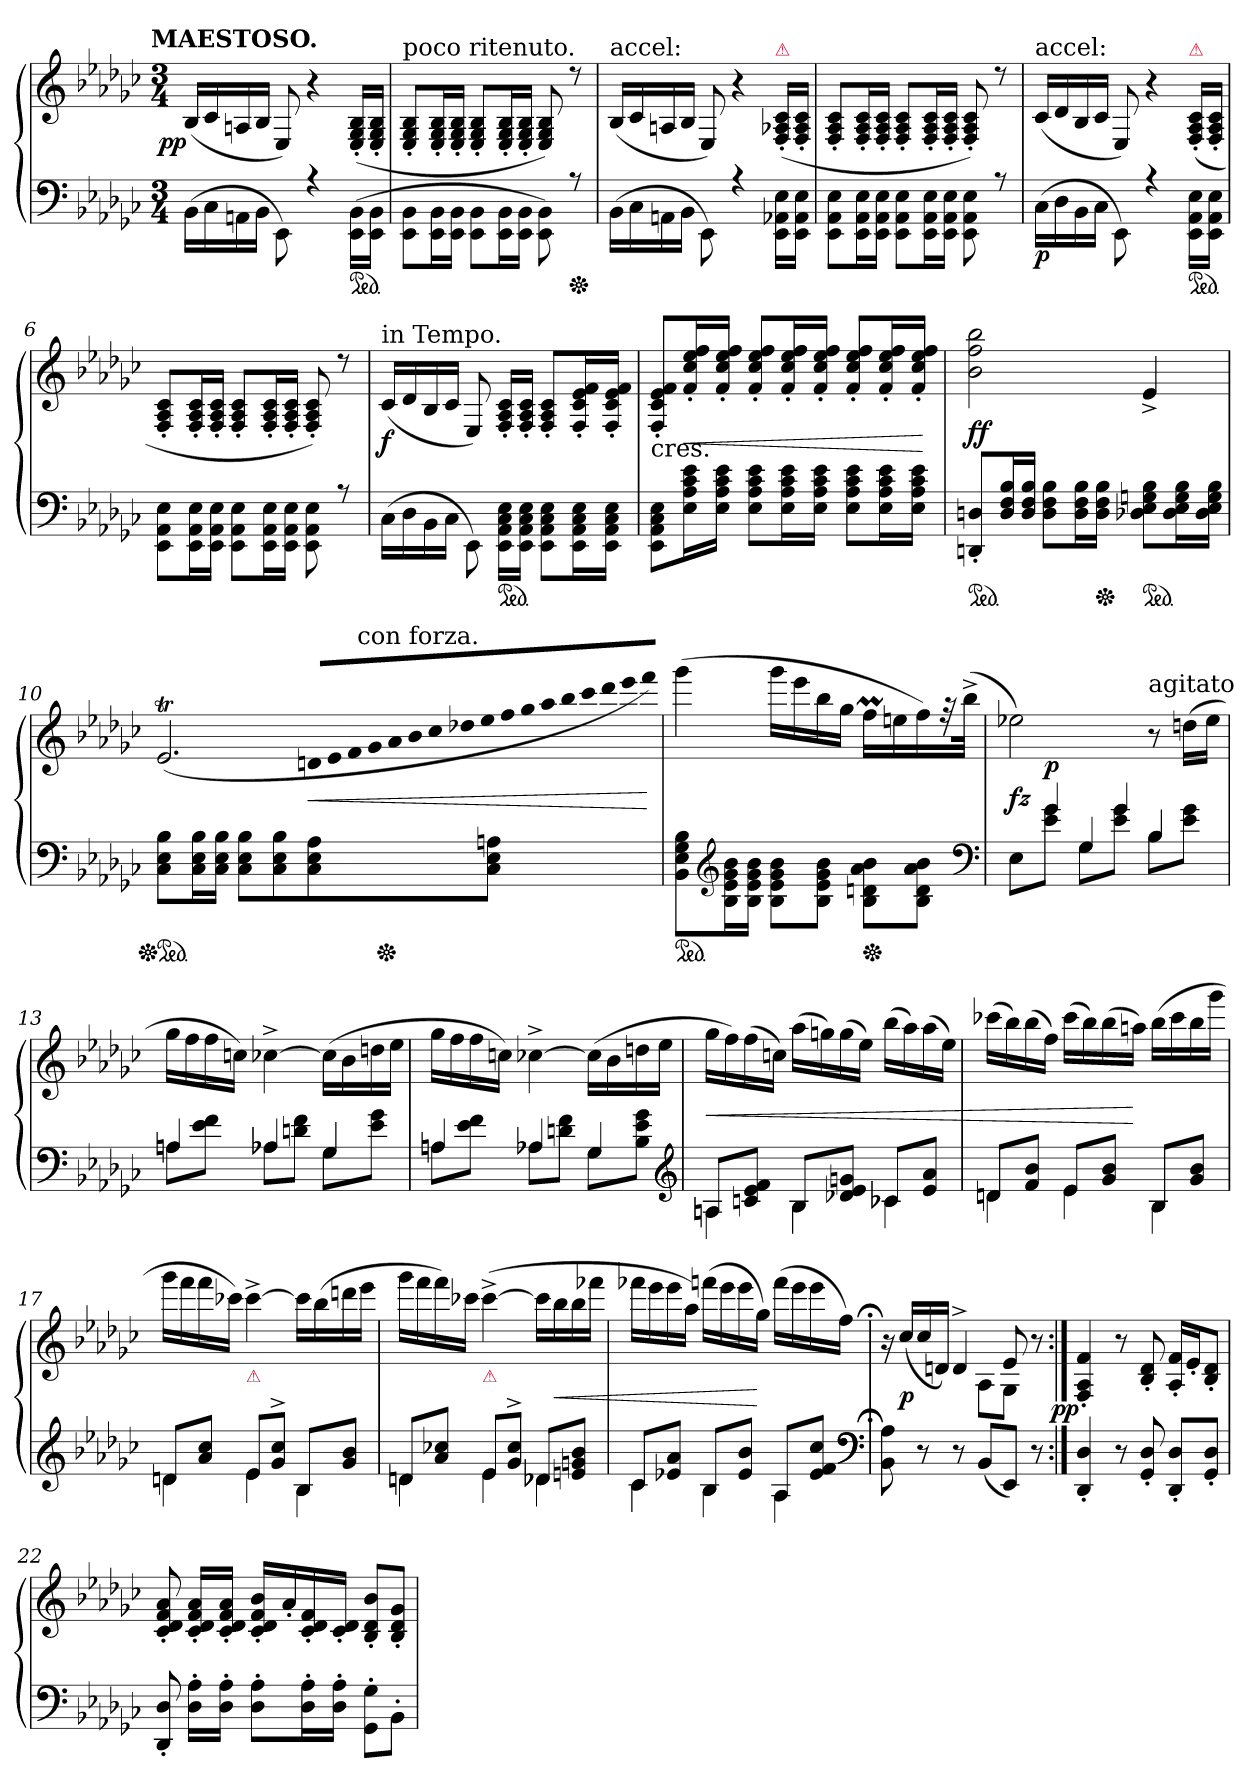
**kern	**kern	**dynam
*part1	*part1	*part1
*staff2	*staff1	*staff1/2
*clefF4	*clefG2	*
*k[b-e-a-d-g-c-]	*k[b-e-a-d-g-c-]	*
*e-:	*e-:	*
!!LO:TX:omd:t=MAESTOSO.
*M3/4	*M3/4	*
=1	=1	=1
!	!	!LO:DY:rj
(<16BB-\LL	(>16B-/LL	pp
16C-\	16c-/	.
16AAn\	16An/	.
16BB-\JJ	16B-/JJ	.
8EE-\)	8E-/)	.
4rA	4r	.
*ped	*	*
(<16EE-\ 16BB-\LL	(>16E-'>/ 16G-'>/ 16B-'>/LL	.
16EE-\ 16BB-\JJ	16E-'>/ 16G-'>/ 16B-'>/JJ	.
=2	=2	=2
!	!LO:TX:a:t=poco ritenuto.	!
8EE-\ 8BB-\L	8E-'>/ 8G-'>/ 8B-'>/L	.
16EE-\ 16BB-\L	16E-'>/ 16G-'>/ 16B-'>/L	.
16EE-\ 16BB-\JJ	16E-'>/ 16G-'>/ 16B-'>/JJ	.
8EE-\ 8BB-\L	8E-'>/ 8G-'>/ 8B-'>/L	.
16EE-\ 16BB-\L	16E-'>/ 16G-'>/ 16B-'>/L	.
16EE-\ 16BB-\JJ	16E-'>/ 16G-'>/ 16B-'>/JJ	.
8EE-\ 8BB-\)	8E-/ 8G-/ 8B-/)	.
*Xped	*	*
8rA	8rdd	.
=3	=3	=3
!	!LO:TX:a:t=accel&colon;	!
(<16BB-\LL	(>16B-/LL	.
16C-\	16c-/	.
16AAn\	16An/	.
16BB-\JJ	16B-/JJ	.
8EE-\)	8E-/)	.
4rA	4r	.
!	!LO:TX:a:color=crimson:t=⚠	!
16EE-\ 16AA-X\ 16E-\LL	(>16F'>/ 16A-X'>/ 16c-'>/LL	.
16EE-\ 16AA-\ 16E-\JJ	16F'>/ 16A-'>/ 16c-'>/JJ	.
=4	=4	=4
8EE-\ 8AA-\ 8E-\L	8F'>/ 8A-'>/ 8c-'>/L	.
16EE-\ 16AA-\ 16E-\L	16F'>/ 16A-'>/ 16c-'>/L	.
16EE-\ 16AA-\ 16E-\JJ	16F'>/ 16A-'>/ 16c-'>/JJ	.
8EE-\ 8AA-\ 8E-\L	8F'>/ 8A-'>/ 8c-'>/L	.
16EE-\ 16AA-\ 16E-\L	16F'>/ 16A-'>/ 16c-'>/L	.
16EE-\ 16AA-\ 16E-\JJ	16F'>/ 16A-'>/ 16c-'>/JJ	.
8EE-\ 8AA-\ 8E-\	8F'>/ 8A-'>/ 8c-'>/)	.
8rA	8rdd	.
=5	=5	=5
!	!LO:TX:a:t=accel&colon;	!
!	!	!LO:DY:b=2
(<16C-\LL	(>16c-/LL	p
16D-\	16d-/	.
16BB-\	16B-/	.
16C-\JJ	16c-/JJ	.
8EE-\)	8E-/)	.
4rA	4r	.
!	!LO:TX:a:color=crimson:t=⚠	!
*ped	*	*
16EE-\ 16AA-\ 16E-\LL	(>16F'>/ 16A-'>/ 16c-'>/LL	.
16EE-\ 16AA-\ 16E-\JJ	16F'>/ 16A-'>/ 16c-'>/JJ	.
=6	=6	=6
8EE-\ 8AA-\ 8E-\L	8F'>/ 8A-'>/ 8c-'>/L	.
16EE-\ 16AA-\ 16E-\L	16F'>/ 16A-'>/ 16c-'>/L	.
16EE-\ 16AA-\ 16E-\JJ	16F'>/ 16A-'>/ 16c-'>/JJ	.
8EE-\ 8AA-\ 8E-\L	8F'>/ 8A-'>/ 8c-'>/L	.
16EE-\ 16AA-\ 16E-\L	16F'>/ 16A-'>/ 16c-'>/L	.
16EE-\ 16AA-\ 16E-\JJ	16F'>/ 16A-'>/ 16c-'>/JJ	.
8EE-\ 8AA-\ 8E-\	8F'>/ 8A-'>/ 8c-'>/)	.
8rA	8rdd	.
=7	=7	=7
!	!LO:TX:a:t=in Tempo.	!
(<16C-\LL	(>16c-/LL	f
16D-\	16d-/	.
16BB-\	16B-/	.
16C-\JJ	16c-/JJ	.
8EE-\)	8E-/)	.
*ped	*	*
16EE-\ 16AA-\ 16C-\ 16E-\LL	16F'>/ 16A-'>/ 16c-'>/LL	.
16EE-\ 16AA-\ 16C-\ 16E-\JJ	16F'>/ 16A-'>/ 16c-'>/JJ	.
8EE-\ 8AA-\ 8C-\ 8E-\L	8F'>/ 8A-'>/ 8c-'>/L	.
16EE-\ 16AA-\ 16C-\ 16E-\L	16F'>/ 16c-'>/ 16e-'>/ 16f'>/L	.
16EE-\ 16AA-\ 16C-\ 16E-\JJ	16F'>/ 16c-'>/ 16e-'>/ 16f'>/JJ	.
=8	=8	=8
!	!LO:TX:c:t=cres.	!
8EE-\ 8AA-\ 8C-\ 8E-\L	8F'>/ 8c-'>/ 8e-'>/ 8f'>/L	.
16E- 16A- 16c- 16e-L	16f'> 16cc-'> 16ee-'> 16ff'>L	<
16E- 16A- 16c- 16e-JJ	16f'> 16cc-'> 16ee-'> 16ff'>JJ	.
8E- 8A- 8c- 8e-L	8f'>/ 8cc-'>/ 8ee-'>/ 8ff'>/L	.
16E- 16A- 16c- 16e-L	16f'>/ 16cc-'>/ 16ee-'>/ 16ff'>/L	.
16E- 16A- 16c- 16e-JJ	16f'>/ 16cc-'>/ 16ee-'>/ 16ff'>/JJ	.
8E- 8A- 8c- 8e-L	8f'>/ 8cc-'>/ 8ee-'>/ 8ff'>/L	.
16E- 16A- 16c- 16e-L	16f'>/ 16cc-'>/ 16ee-'>/ 16ff'>/L	.
16E- 16A- 16c- 16e-JJ	16f'>/ 16cc-'>/ 16ee-'>/ 16ff'>/JJ	.
.	.	[
=9	=9	=9
*ped	*	*
8DDn'> 8Dn'>L	2b- 2ff 2bb-	ff
16D 16F 16B-L	.	.
16D 16F 16B-JJ	.	.
8D 8F 8B-L	.	.
16D 16F 16B-L	.	.
*Xped	*	*
16D 16F 16B-JJ	.	.
*ped	*	*
8D-X 8E- 8Gn 8B-L	4e-^>	.
16D- 16E- 16G 16B-L	.	.
16D- 16E- 16G 16B-JJ	.	.
=10	=10	=10
!	!LO:N:vis=2.	!
*Xped	*	*
*ped	*	*
8C- 8E- 8B-L	(<2e-T	.
16C- 16E- 16B-L	.	.
16C- 16E- 16B-JJ	.	.
8C- 8E- 8B-L	.	.
8C- 8E- 8B-	.	.
*	*Xtuplet	*
!	!LO:N:vis=8	!
8C- 8E- 8A-	68dn!/L	<
!	!LO:N:vis=8	!
.	68e-!/	.
!	!LO:N:vis=8	!
.	68f!/	.
!	!LO:TX:a:t=con forza.	!
!	!LO:N:vis=8	!
.	68g-!/	.
!	!LO:N:vis=8	!
*Xped	*	*
.	68a-!/	.
!	!LO:N:vis=8	!
.	68b-!/	.
!	!LO:N:vis=8	!
.	68cc-!/	.
!	!LO:N:vis=8	!
.	68dd-X!/	.
!	!LO:N:vis=8	!
.	68ee-!/	.
8C- 8E- 8AnJ	.	.
!	!LO:N:vis=8	!
.	68ff!/	.
!	!LO:N:vis=8	!
.	68gg-!/	.
!	!LO:N:vis=8	!
.	68aa-!/	.
!	!LO:N:vis=8	!
.	68bb-!/	.
!	!LO:N:vis=8	!
.	68ccc-!/	.
!	!LO:N:vis=8	!
.	68ddd-!/	.
!	!LO:N:vis=8	!
.	68eee-!/	.
!	!LO:N:vis=8	!
.	68fff!/J)	.
.	.	[
=11	=11	=11
!	!	!LO:DY:b=2
*ped	*	*
8BB-\ 8E-\ 8G-\ 8B-\L	(4ggg-	fz fff
*clefG2	*	*
16B-\ 16e-\ 16g-\ 16b-\L	.	.
16B-\ 16e-\ 16g-\ 16b-\JJ	.	.
8B-\ 8e-\ 8g-\ 8b-\L	16ggg-LL	.
.	16eee-	.
8B-\ 8e-\ 8g-\ 8b-\J	16bb-	.
.	16gg-JJ	.
*Xped	*	*
8B-\ 8dn\ 8a-\ 8b-\L	16ffmLL	.
.	16een	.
8B-\ 8d\ 8a-\ 8b-\J	16ff)	.
.	32r	.
.	(32bb-^<JJk	.
*clefF4	*	*
=12	=12	=12
*^	*^	*
*	*^	*	*	*
8rgyy	4ryy	8E-\L	2ee-X)	8ryy	fz
4g-	.	8e-\ 8g-\J	.	2ryy	p
.	4G-/	8G-\L	.	.	.
4g-	.	8e-\ 8g-\J	.	.	.
!	!	!	!LO:TX:a:t=agitato	!	!
.	4B-/	8B-\L	8r	.	.
8rbyy	.	8e-\ 8g-\J	(16ddnLL	8ryy	.
.	.	.	16ee-JJ	.	.
*	*v	*v	*	*	*
*	*	*v	*v	*
=13	=13	=13	=13
4An	8AnL	16gg-LL	.
.	.	16ff	.
.	8e- 8fJ	16ff	.
.	.	16ccnJJ)	.
4A-X	8A-XL	[4cc-X^>	.
.	8dn 8fJ	.	.
4G-	8G-L	(16cc-LL]	.
.	.	16b-	.
.	8e- 8g-J	16ddn	.
.	.	16ee-JJ	.
=14	=14	=14	=14
4An	8AnL	16gg-LL	.
.	.	16ff	.
.	8e- 8fJ	16ff	.
.	.	16ccnJJ)	.
4A-X	8A-XL	[4cc-X^>	.
.	8dn 8fJ	.	.
4G-	8G-L	(16cc-LL]	.
.	.	16b-	.
.	8B- 8e- 8g-J	16ddn	.
.	.	16ee-JJ	.
*clefG2	*	*	*
=15	=15	=15	=15
8AnL	4An	16gg-LL	<
.	.	16ff)	.
8cn 8e- 8fJ	.	(16ff	.
.	.	16ccnJJ)	.
8B-L	4B-	(16aa-LL	.
.	.	16ggn)	.
8d-X 8e- 8gnJ	.	(16gg	.
.	.	16ee-JJ)	.
8c-XL	4c-X	(16bb-LL	.
.	.	16aa-)	.
8e- 8a-J	.	(16aa-	.
.	.	16ee-JJ)	.
=16	=16	=16	=16
8dnL	4dn	(16ccc-XLL	.
.	.	16bb-)	.
8f 8b-J	.	(16bb-	.
.	.	16ffJJ)	.
8e-L	4e-	(16ccc-LL	.
.	.	16bb-)	.
8g- 8b-J	.	(16bb-	.
.	.	16aanJJ)	[
8B-L	4B-	(16bb-LL	.
.	.	16ccc-	.
8g- 8b-J	.	16bb-	.
.	.	16ggg-JJ	.
=17	=17	=17	=17
8dnL	4dn	16ggg-LL	.
.	.	16fff	.
8a- 8cc-J	.	16fff	.
.	.	16ccc-XJJ)	.
!	!	!LO:TX:b:color=crimson:t=⚠	!
8e-L	4e-	[4ccc-^<	.
8g-^> 8cc-^>J	.	.	.
8B-L	4B-	16ccc-LL]	.
.	.	(16bb-	.
8g- 8b-J	.	16dddn	.
.	.	16eee-JJ	.
=18	=18	=18	=18
8dnL	4dn	16ggg-LL	.
.	.	16fff	.
8a- 8cc-XJ	.	16fff)	.
.	.	16ccc-XJJ	.
!	!	!LO:TX:b:color=crimson:t=⚠	!
8e-L	4e-	([4ccc-^<	.
8g-^> 8cc-^>J	.	.	.
8d-XL	4d-X	16ccc-LL]	.
.	.	16bb-	<
8en 8gn 8b-J	.	16bb-	.
.	.	16fff-XJJ	.
=19	=19	=19	=19
8c-L	4c-	16fff-XLL	.
.	.	16eee-	.
8e-X 8a-J	.	16eee-	.
.	.	16aa-JJ)	.
8B-L	4B-	(16fffnLL	.
.	.	16eee-	.
8e- 8b-J	.	16eee-	.
.	.	16gg-JJ)	[
8A-L	4A-	(16fffLL	.
.	.	16eee-	.
8e- 8f 8cc-J	.	16eee-	.
.	.	16ffJJ)	.
*v	*v	*	*
*clefF4	*	*
=20;	=20;	=20;
*	*^	*
8BB- 8A-	16r	4.rcyy	.
.	(16cc-LL	.	p
8r	16cc-	.	.
.	16dnJJ)	.	.
8r	4d^>	.	.
(8BB-L	.	8A-L	.
8EE-J)	8e-	8G-J	.
8r	8r	8rFyy	.
=21:|!	=21:|!	=21:|!	=21:|!
!	!	!	!LO:DY:rj
*	*v	*v	*
4DD-'< 4D-'<	4F'< 4A-'< 4f'<	pp
8r	8r	.
8GG-'< 8D-'<	8B-'< 8d-'<	.
8DD-'< 8D-'<L	16A-'< 16f'<LL	.
.	16e-'<J	.
8GG-'< 8D-'<J	8B-'< 8d-'<J	.
=22	=22	=22
8DD-'< 8D-'<	8c-'< 8d-'< 8f'< 8a-'<	.
16D-'> 16A-'>LL	16c-'< 16d-'< 16f'< 16a-'<LL	.
16D-'> 16A-'>JJ	16c-'< 16d-'< 16f'< 16a-'<JJ	.
8D-'> 8A-'>L	16c-'< 16d-'< 16f'< 16b-'<LL	.
.	16a-'<	.
16D-'> 16A-'>L	16c-'< 16d-'< 16f'<	.
16D-'> 16A-'>JJ	16c-'< 16d-'<JJ	.
8GG-'>\ 8G-'>\L	8B-'< 8d-'< 8b-'<L	.
8BB-'>\J	8B-'< 8d-'< 8g-'<J	.
=	=	=
*-	*-	*-
